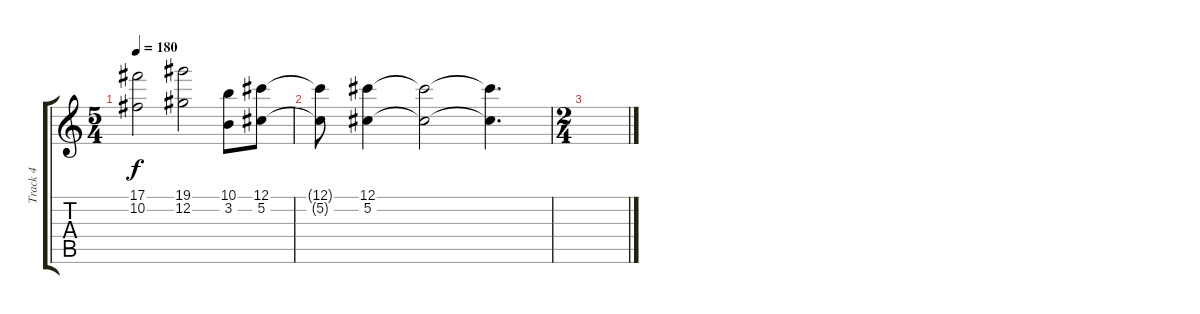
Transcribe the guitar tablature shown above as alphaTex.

\track ("Track 4" "Track 4") {instrument electricguitarjazz}
\staff {score tabs}
\tuning (Db4 Ab3 E3 B2 Gb2 Db2) {hide}
\ts (5 4)
\tempo 180
\clef g2
\ks c
(17.1 10.2).2{dy f} (19.1 12.2).2 (10.1 3.2).8 (12.1 5.2).8 |
(12.1{t} 5.2{t}).8 (12.1 5.2).4 (12.1{t} 5.2{t}).2 (12.1{t} 5.2{t}).4{d} |
\ts (2 4)
